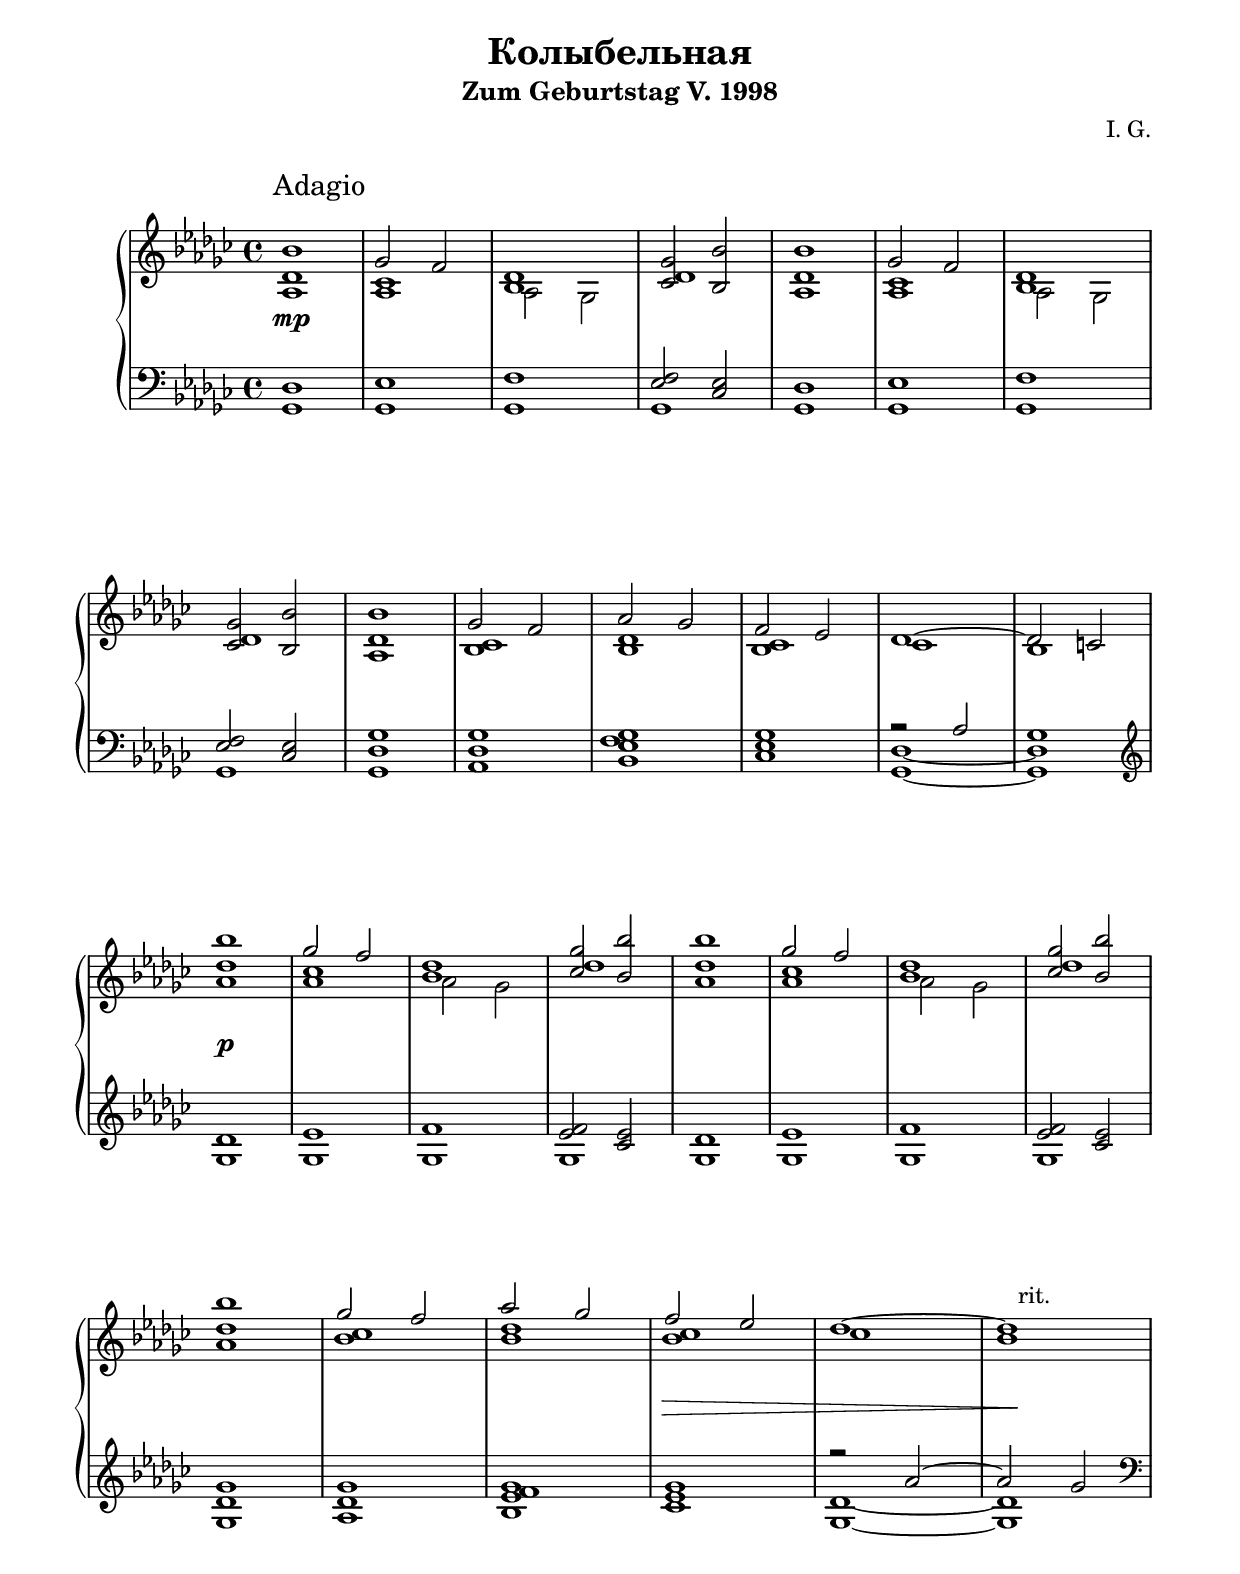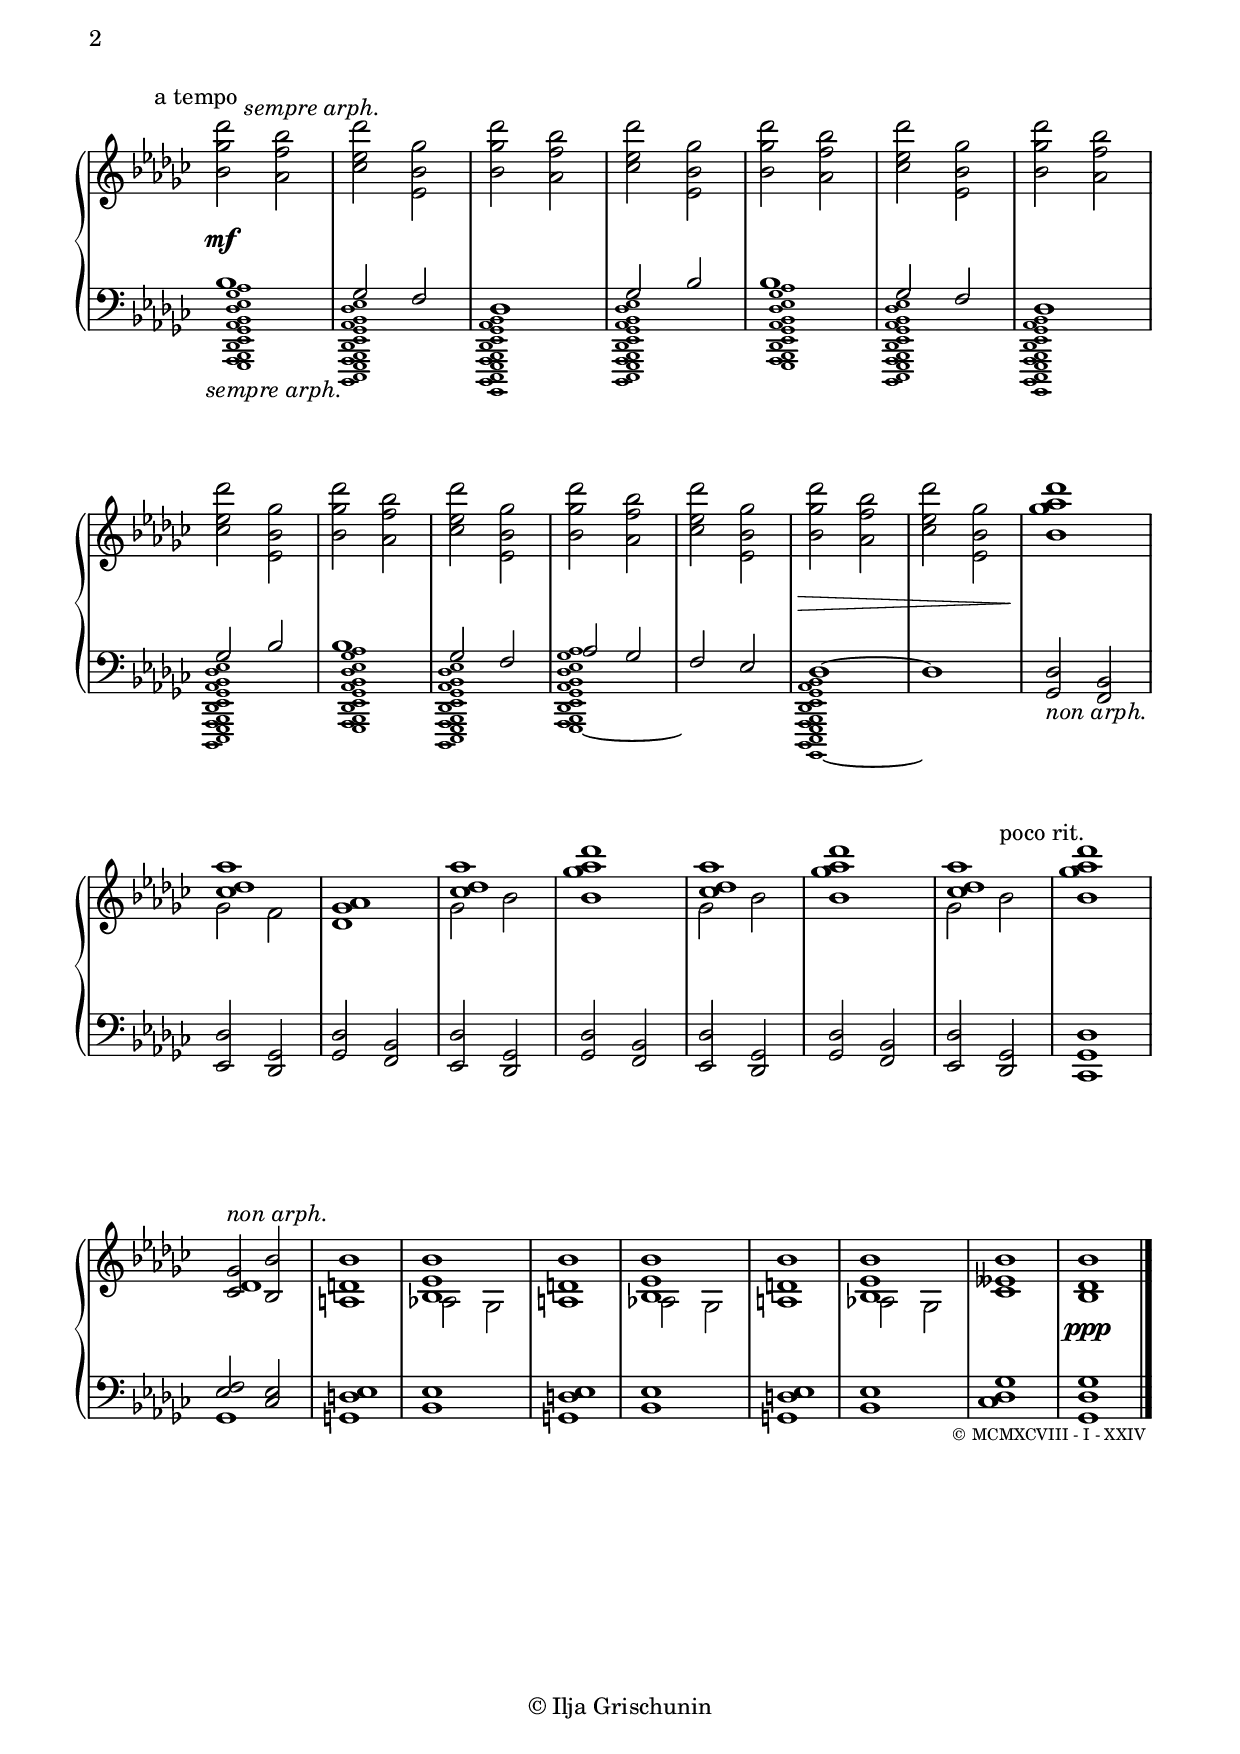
\version "2.19.15"

\language "deutsch"

\header {
  title = "Колыбельная"
  subtitle = "Zum Geburtstag V. 1998"
  composer = "I. G."
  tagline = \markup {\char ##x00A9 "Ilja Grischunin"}
}

\paper {
  #(set-paper-size "a4")
  top-system-spacing.basic-distance = #20
  top-markup-spacing.basic-distance = #5
  markup-system-spacing.basic-distance = #30
  system-system-spacing.basic-distance = #28
  %score-system-spacing.basic-distance = #40
  %score-markup-spacing.basic-distance = #25
  last-bottom-spacing.basic-distance = #30
  left-margin = 15
  right-margin = 15
}

\layout {
  indent = 7
  \context {
    \Score
    \remove "Bar_number_engraver"
    \override StaffGrouper.staff-staff-spacing.basic-distance = #16
  }
}

\version "2.19.15"

\language "deutsch"

%%%%%%%%% SCRIPTS %%%%%%%%%
makeOctaves =
#(define-music-function (parser location arg mus)
   (integer? ly:music?)
   #{<<
     \withMusicProperty #'to-relative-callback
     #(lambda (m p)
        (let ((mu (ly:music-property m 'element)))
          (ly:music-transpose mu (ly:make-pitch (- arg) 0 0))
          (ly:make-music-relative! mu p)
          (ly:music-transpose mu (ly:make-pitch arg 0 0)))
        p)
     \transpose c' $(ly:make-pitch arg 0 0) $mus
     $mus
     >>
   #})

pocoCr =
#(make-music 'CrescendoEvent
   'span-type 'text
   'span-text "poco cresc.")
pocoDim =
#(make-music 'CrescendoEvent
   'span-type 'text
   'span-text "poco diminuendo")

top = \change Staff = "RH"
bot = \change Staff = "LH"

ignore = \override NoteColumn #'ignore-collision = ##t

xLV = #(define-music-function (parser location further) (number?) #{
  \once \override LaissezVibrerTie  #'X-extent = #'(0 . 0)
  \once \override LaissezVibrerTie  #'details #'note-head-gap = #(/
                                                                  further -2)
  \once \override LaissezVibrerTie  #'extra-offset = #(cons (/
                                                             further 2) 0)
         #})

%%%%%%%%%%% RH %%%%%%%%%%%%
vierteRH = \relative {
  \clef treble
  \key ges \major
  \time 4/4
  \once\override Score.RehearsalMark.extra-offset = #'(4 . 2)
  \mark "Adagio"
  \repeat unfold 2 {
    <as des b'>1
    <<
      {
        ges'2 f <b, des>1 <ces ges'>2<b b'>
      }
      \\
      {
        <as ces>1 as2 ges
        \once \override NoteColumn.force-hshift = #1.2
        des'1
      }
    >>
  }
  <as des b'>1
  <<
    {
      ges'2 f  as ges f es des1~ des2 c
    }
    \\
    {
      \once \override NoteColumn.force-hshift = #.7
      <b ces>1<b des>
      \once \override NoteColumn.force-hshift = #.7
      <b ces> ces b
    }
  >>
  \break
%%%%%%%%%%%%%%R
  \repeat unfold 2 {
    <as' des b'>1
    <<
      {
        ges'2 f <b, des>1 <ces ges'>2<b b'>
      }
      \\
      {
        <as ces>1 as2 ges
        \once \override NoteColumn.force-hshift = #1.2
        des'1
      }
    >>
  }
  \break
  <as des b'>1
  <<
    {
      ges'2 f  as ges
      f es des1~
      \once\override TextScript.extra-offset = #'(2 . 1)
      des^\markup { rit.}
    }
    \\
    {
      \once \override NoteColumn.force-hshift = #.7
      <b ces>1<b des>
      \once \override NoteColumn.force-hshift = #.7
      <b ces> ces b
    }
  >>
  \break
  \once\override TextScript.extra-offset = #'(-6 . 1)
  <b ges' des'>2^\markup { a tempo }
  \once\override TextScript.extra-offset = #'(-3 . -1.5)
  <as f' b>^\markup { \italic {sempre arph.} }<ces es des'><es, b' ges'>
  \repeat unfold 6 {
    <b' ges' des'><as f' b><ces es des'><es, b' ges'>
  }
  <b' ges' as des>1
  <<
    {
      <ces des as'>
    }
    \\
    {
      ges2 f
    }
  >>
  <des ges as>1
  \repeat unfold 2 {
    <<
      {
        <ces' des as'>
      }
      \\
      {
        ges2 b
      }
    >>
    <b ges' as des>1
  }
  <<
    {
      <ces des as'>
    }
    \\
    {
      ges2 b^\markup {poco rit.}
    }
  >>
  <b ges' as des>1
  <<
    {
      <ces, ges'>2^\markup { \italic {non arph.} }<b b'>
    }
    \\
    {
      \once \override NoteColumn.force-hshift = #1.2
      des1
    }
  >>
  \repeat unfold 3 {
    <a d b'>
    <<
      {
        <b es b'>1
      }
      \\
      {
        as!2 ges
      }
    >>
  }
  <ces eses b'>1<b des b'>
  \bar "|."
}

%%%%%%%% DYNAMIC %%%%%%%%%%
dynamicVier = {
  \override Hairpin.to-barline = ##f
  s1*14\mp s1*11\p s1*2\> s1\! s1*12\mf
  \once\override Hairpin.to-barline = ##t
  s1*2\> s1*4\!
  s1\pocoDim s1*12\! s1\ppp
}

%%%%%%%%%%% LH %%%%%%%%%%%%
vierteLH = \relative {
  \clef bass
  \key ges \major
  \time 4/4
  \repeat unfold 2 {
    <ges, des'>1<ges es'><ges f'>
    <<
      {
        <es' f>2<ces es>
      }
      \\
      {
        ges1
      }
    >>
  }
  <ges des' ges><as des ges><b es f ges><ces es ges>
  <<
    {
      r2 as' ges1
    }
    \\
    {
      <ges, des'>~ q
    }
  >>
%%%%%%%%%%%%%%R
  \clef treble
  \repeat unfold 2 {
    <ges' des'>1<ges es'><ges f'>
    <<
      {
        <es' f>2<ces es>
      }
      \\
      {
        ges1
      }
    >>
  }
  <ges des' ges><as des ges><b es f ges><ces es ges>
  <<
    {
      r2 as'~ as ges
    }
    \\
    {
      <ges, des'>1~ q
    }
  >>
  \clef bass
  <<
    {
      \once\override TextScript.extra-offset = #'(-1 . 1)
      b1_\markup { \italic {sempre arph.} }
      ges2 f des1 ges2 b
      b1 ges2 f des1 ges2 b
    }
    \\
    {
      \teeny
      <ges,, as b des es ges as b des es ges as>1%\arpeggio
      <des es ges as b des es ges as b des es>
      <b des es ges as b des es ges as b>
      <des es ges as b des es ges as b des es>
      <ges as b des es ges as b des es ges as>
      <des es ges as b des es ges as b des es>
      <b des es ges as b des es ges as b>
      <des es ges as b des es ges as b des es>
    }
  >>
  <<
    {
      \normalsize
      b'''1 ges2 f as ges f es des1~ des
    }
    \\
    {
      \teeny
      <ges,, as b des es ges as b des es ges as>1
      <des es ges as b des es ges as b des es>
      \xLV #8
      <ges\laissezVibrer as b des es ges as b des es ges as>
      s
      \xLV #8
      <b,\laissezVibrer des es ges as b des es ges as b>
      s
    }
  >>
  <ges'' des'>2_\markup { \italic {non arph.} }<f b><es des'><des ges>
  \repeat unfold 3 {
    <ges des'>2<f b><es des'><des ges>
  }
  <ces ges' des'>1
  <<
    {
      <es' f>2<ces es>
    }
    \\
    {
      ges1
    }
  >>
  \repeat unfold 3 {
    <g d' es><b es>
  }
  <ces des ges><ges des' ges>
  \bar "|."
  \override Score.RehearsalMark.self-alignment-X = #RIGHT
  \override Score.RehearsalMark.direction = #DOWN
  \mark \markup {\teeny{\char ##x00A9 "MCMXCVIII - I - XXIV"}}
}


\score {
  \new PianoStaff
  <<
    \new Staff = "RH" \vierteRH
    \new Dynamics = "Dynamics_pf" \dynamicVier
    \new Staff = "LH" \vierteLH
  >>
  %\midi {}
}